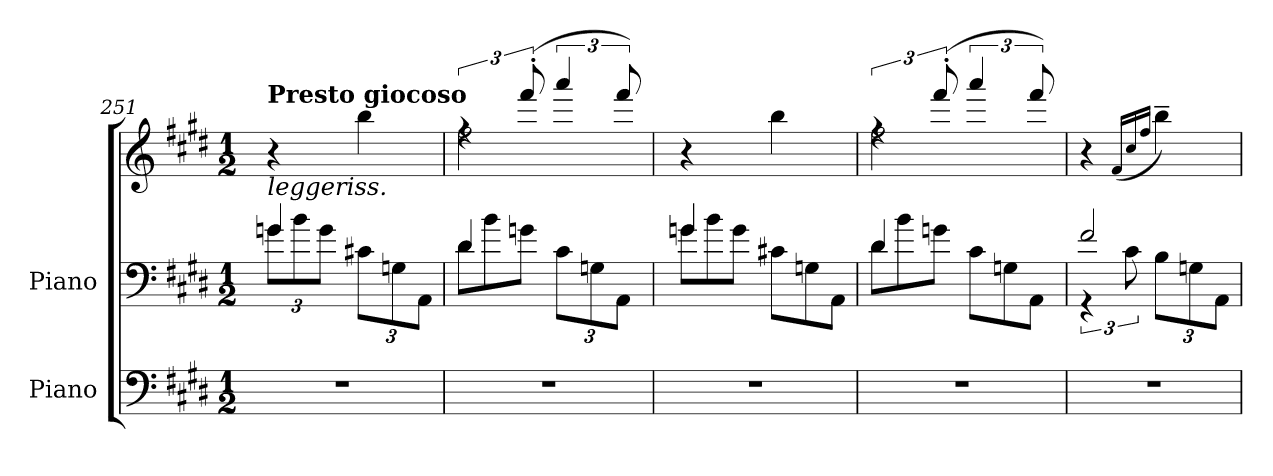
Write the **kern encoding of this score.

**kern	**kern	**kern
*part2	*part1	*part1
*staff3	*staff2	*staff1
*I"Piano	*I"Piano	*
*I'Pno	*I'Pno	*
*clefF4	*clefF4	*clefG2
*k[f#c#g#d#]	*k[f#c#g#d#]	*k[f#c#g#d#]
*M1/2	*M1/2	*M1/2
=251	=251	=251
*	*^	*
*	*	*Xbrackettup	*
!	!	!	!LO:TX:a:B:t=Presto giocoso
!	!LO:TX:a:i:t=leggeriss.	!	!
2r	4gn/	12g\L	4r
.	.	12b\	.
.	.	12g\J	.
.	12c#X\L	4ryy	4bb\
.	12Gn\	.	.
.	12AA\J	.	.
!!LO:LB:g=z
=252	=252	=252	=252
*	*	*Xtuplet	*
*	*	*	*^
2r	4d#/	12d#\L	6rff	2ff#\
.	.	12b\	.	.
.	.	12gn\J	(12fff#'/	.
.	12c#\L	4ryy	6aaa/	.
.	12Gn\	.	.	.
.	12AA\J	.	12fff#/)	.
*	*	*	*v	*v
=253	=253	=253	=253
2r	4gn/	12g\L	4r
.	.	12b\	.
.	.	12g\J	.
.	12c#X\L	4ryy	4bb\
.	12Gn\	.	.
.	12AA\J	.	.
=254	=254	=254	=254
*	*	*	*^
2r	4d#/	12d#\L	6rff	2ff#\
.	.	12b\	.	.
.	.	12gn\J	(12fff#'/	.
.	12c#\L	4ryy	6aaa/	.
.	12Gn\	.	.	.
.	12AA\J	.	12fff#/)	.
*	*	*	*v	*v
=255	=255	=255	=255
*	*	*tuplet	*
*	*	*brackettup	*
2r	2f#/	6r	4r
.	.	12c#\	.
.	.	.	(16qf#/LL
.	.	.	16qcc#/
.	.	.	16qff#/JJ
*	*	*Xbrackettup	*
.	.	12B\L	4bb~\)
.	.	12Gn\	.
.	.	12AA\J	.
*	*v	*v	*
=	=	=
*-	*-	*-
